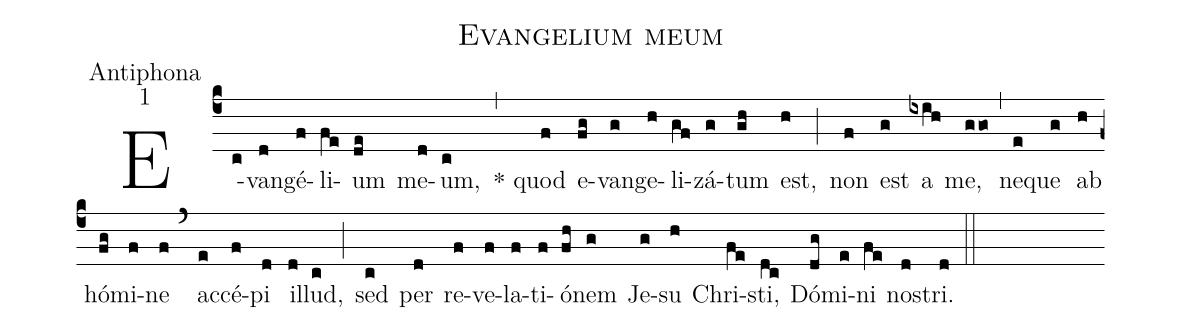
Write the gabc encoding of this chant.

name:Evangelium meum;
office-part:Antiphona;
mode:1;
%%
(c4) E(c)van(d)gé(f)li(fe)um(de) me(d)um,(c) (,) * quod(f) e(fg)van(g)ge(h)li(gf)zá(g)tum(gh) est,(h) (;) non(f) est(g) a(ixih) me,(ggo) (,) ne(e)que(g) ab(h) hó(fg)mi(f)ne(f) (`) ac(e)cé(f)pi(d) il(d)lud,(c) (;) sed(c) per(d) re(f)ve(f)la(f)ti(f)ó(fh)nem(g) Je(g)su(h) Chri(fe)sti,(dc) Dó(dg)mi(e)ni(fe) no(d)stri.(d) (::)
